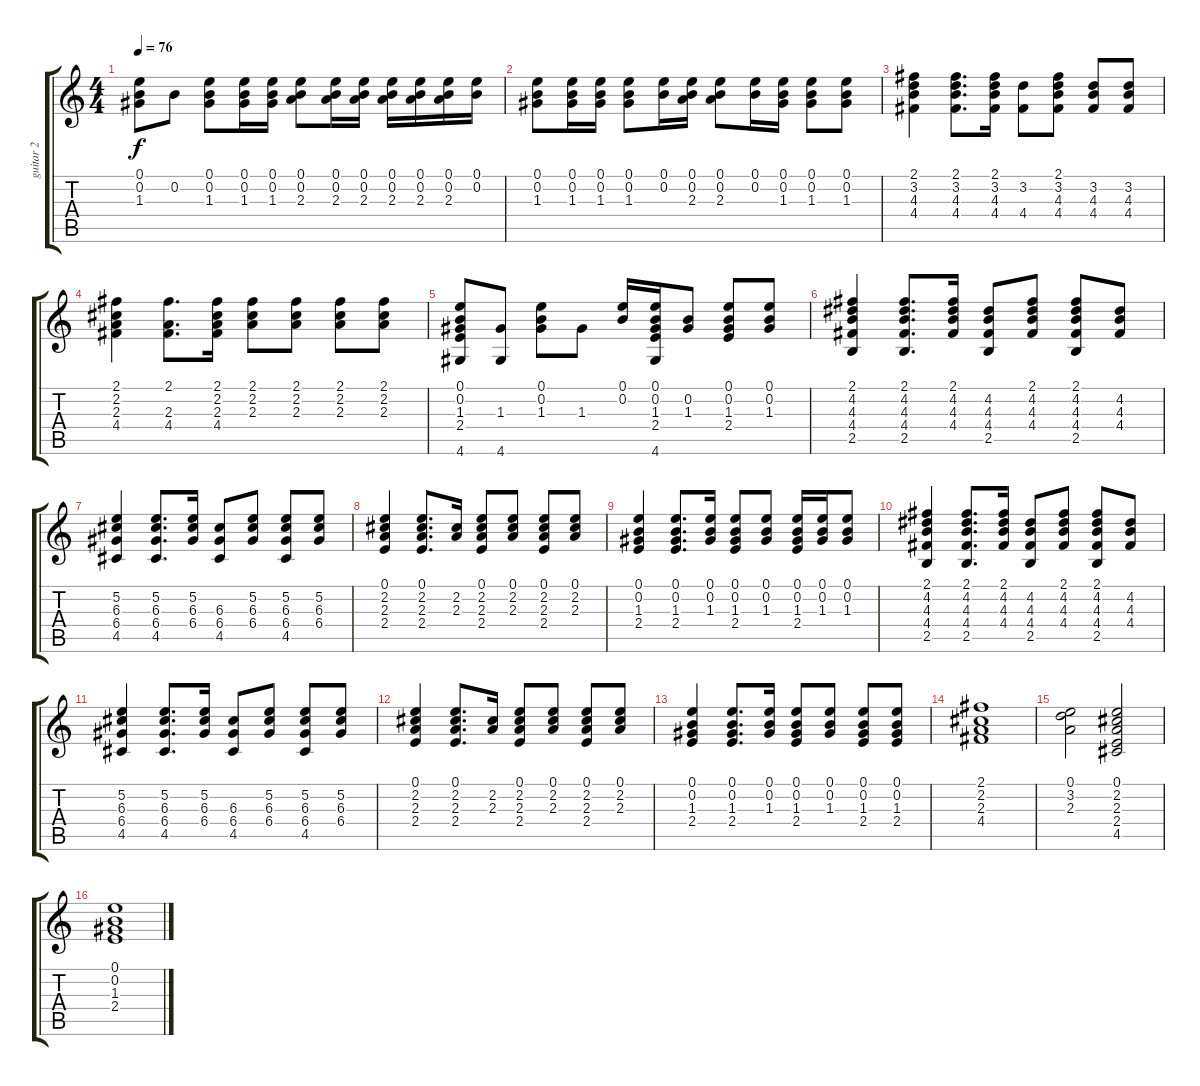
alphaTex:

\track ("guitar 2" "guitar 2") {instrument overdrivenguitar}
\staff {score tabs}
\tuning (E4 B3 G3 D3 A2 E2) {hide}
\ts (4 4)
\tempo 76
\clef g2
\ks c
(0.1 0.2 1.3).8{dy f} 0.2.8 (0.1 0.2 1.3).8 (0.1 0.2 1.3).16 (0.1 0.2 1.3).16 (0.1 0.2 2.3).8 (0.1 0.2 2.3).16 (0.1 0.2 2.3).16 (0.1 0.2 2.3).16 (0.1 0.2 2.3).16 (0.1 0.2 2.3).16 (0.1 0.2).16 |
(0.1 0.2 1.3).8 (0.1 0.2 1.3).16 (0.1 0.2 1.3).16 (0.1 0.2 1.3).8 (0.1 0.2).16 (0.1 0.2 2.3).16 (0.1 0.2 2.3).8 (0.1 0.2).16 (0.1 0.2 1.3).16 (0.1 0.2 1.3).8 (0.1 0.2 1.3).8 |
(2.1 3.2 4.3 4.4).4 (2.1 3.2 4.3 4.4).8{d} (2.1 3.2 4.3 4.4).16 (3.2 4.4).8 (2.1 3.2 4.3 4.4).8 (3.2 4.3 4.4).8 (3.2 4.3 4.4).8 |
(2.1 2.2 2.3 4.4).4 (2.1 2.3 4.4).8{d} (2.1 2.2 2.3 4.4).16 (2.1 2.2 2.3).8 (2.1 2.2 2.3).8 (2.1 2.2 2.3).8 (2.1 2.2 2.3).8 |
(0.1 0.2 1.3 2.4 4.6).8 (1.3 4.6).8 (0.1 0.2 1.3).8 1.3.8 (0.1 0.2).16 (0.1 0.2 1.3 2.4 4.6).16 (0.2 1.3).8 (0.1 0.2 1.3 2.4).8 (0.1 0.2 1.3).8 |
(2.1 4.2 4.3 4.4 2.5).4 (2.1 4.2 4.3 4.4 2.5).8{d} (2.1 4.2 4.3 4.4).16 (4.2 4.3 4.4 2.5).8 (2.1 4.2 4.3 4.4).8 (2.1 4.2 4.3 4.4 2.5).8 (4.2 4.3 4.4).8 |
(5.2 6.3 6.4 4.5).4 (5.2 6.3 6.4 4.5).8{d} (5.2 6.3 6.4).16 (6.3 6.4 4.5).8 (5.2 6.3 6.4).8 (5.2 6.3 6.4 4.5).8 (5.2 6.3 6.4).8 |
(0.1 2.2 2.3 2.4).4 (0.1 2.2 2.3 2.4).8{d} (2.2 2.3).16 (0.1 2.2 2.3 2.4).8 (0.1 2.2 2.3).8 (0.1 2.2 2.3 2.4).8 (0.1 2.2 2.3).8 |
(0.1 0.2 1.3 2.4).4 (0.1 0.2 1.3 2.4).8{d} (0.1 0.2 1.3).16 (0.1 0.2 1.3 2.4).8 (0.1 0.2 1.3).8 (0.1 0.2 1.3 2.4).16 (0.1 0.2 1.3).16 (0.1 0.2 1.3).8 |
(2.1 4.2 4.3 4.4 2.5).4 (2.1 4.2 4.3 4.4 2.5).8{d} (2.1 4.2 4.3 4.4).16 (4.2 4.3 4.4 2.5).8 (2.1 4.2 4.3 4.4).8 (2.1 4.2 4.3 4.4 2.5).8 (4.2 4.3 4.4).8 |
(5.2 6.3 6.4 4.5).4 (5.2 6.3 6.4 4.5).8{d} (5.2 6.3 6.4).16 (6.3 6.4 4.5).8 (5.2 6.3 6.4).8 (5.2 6.3 6.4 4.5).8 (5.2 6.3 6.4).8 |
(0.1 2.2 2.3 2.4).4 (0.1 2.2 2.3 2.4).8{d} (2.2 2.3).16 (0.1 2.2 2.3 2.4).8 (0.1 2.2 2.3).8 (0.1 2.2 2.3 2.4).8 (0.1 2.2 2.3).8 |
(0.1 0.2 1.3 2.4).4 (0.1 0.2 1.3 2.4).8{d} (0.1 0.2 1.3).16 (0.1 0.2 1.3 2.4).8 (0.1 0.2 1.3).8 (0.1 0.2 1.3 2.4).8 (0.1 0.2 1.3 2.4).8 |
(2.1 2.2 2.3 4.4).1 |
(0.1 3.2 2.3).2 (0.1 2.2 2.3 2.4 4.5).2 |
(0.1 0.2 1.3 2.4).1
